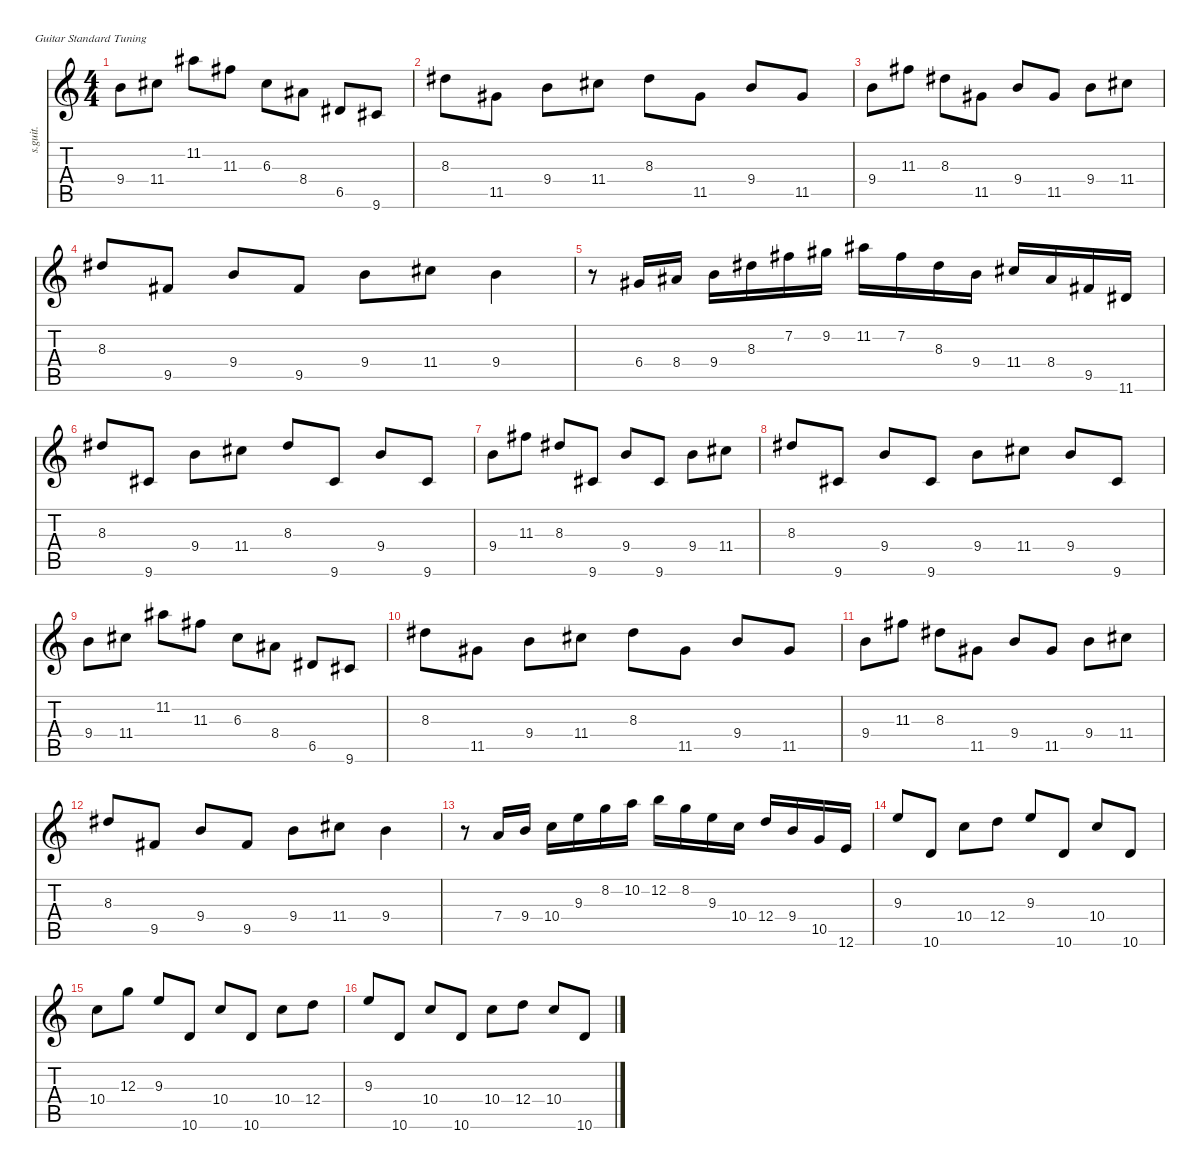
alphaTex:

\defaultSystemsLayout 4
\hideDynamics
\bracketExtendMode nobrackets
\track ("Mario" "s.guit.") {instrument distortionguitar}
\staff {score tabs}
\tuning (E4 B3 G3 D3 A2 E2)
\ts (4 4)
\tempo (185 hide)
\clef g2
\ks c
9.4.8{dy f} 11.4{acc #}.8 11.2{acc #}.8 11.3{acc #}.8 6.3{acc #}.8 8.4{acc #}.8 6.5{acc #}.8 9.6{acc #}.8 |
8.3{acc #}.8 11.5{acc #}.8 9.4.8 11.4{acc #}.8 8.3{acc #}.8 11.5{acc #}.8 9.4.8 11.5{acc #}.8 |
9.4.8 11.3{acc #}.8 8.3{acc #}.8 11.5{acc #}.8 9.4.8 11.5{acc #}.8 9.4.8 11.4{acc #}.8 |
8.3{acc #}.8 9.5{acc #}.8 9.4.8 9.5{acc #}.8 9.4.8 11.4{acc #}.8 9.4.4 |
r.8 6.4{acc #}.16 8.4{acc #}.16 9.4.16 8.3{acc #}.16 7.2{acc #}.16 9.2{acc #}.16 11.2{acc #}.16 7.2{acc #}.16 8.3{acc #}.16 9.4.16 11.4{acc #}.16 8.4{acc #}.16 9.5{acc #}.16 11.6{acc #}.16 |
8.3{acc #}.8 9.6{acc #}.8 9.4.8 11.4{acc #}.8 8.3{acc #}.8 9.6{acc #}.8 9.4.8 9.6{acc #}.8 |
9.4.8 11.3{acc #}.8 8.3{acc #}.8 9.6{acc #}.8 9.4.8 9.6{acc #}.8 9.4.8 11.4{acc #}.8 |
8.3{acc #}.8 9.6{acc #}.8 9.4.8 9.6{acc #}.8 9.4.8 11.4{acc #}.8 9.4.8 9.6{acc #}.8 |
9.4.8 11.4{acc #}.8 11.2{acc #}.8 11.3{acc #}.8 6.3{acc #}.8 8.4{acc #}.8 6.5{acc #}.8 9.6{acc #}.8 |
8.3{acc #}.8 11.5{acc #}.8 9.4.8 11.4{acc #}.8 8.3{acc #}.8 11.5{acc #}.8 9.4.8 11.5{acc #}.8 |
9.4.8 11.3{acc #}.8 8.3{acc #}.8 11.5{acc #}.8 9.4.8 11.5{acc #}.8 9.4.8 11.4{acc #}.8 |
8.3{acc #}.8 9.5{acc #}.8 9.4.8 9.5{acc #}.8 9.4.8 11.4{acc #}.8 9.4.4 |
r.8 7.4.16 9.4.16 10.4.16 9.3.16 8.2.16 10.2.16 12.2.16 8.2.16 9.3.16 10.4.16 12.4.16 9.4.16 10.5.16 12.6.16 |
9.3.8 10.6.8 10.4.8 12.4.8 9.3.8 10.6.8 10.4.8 10.6.8 |
10.4.8 12.3.8 9.3.8 10.6.8 10.4.8 10.6.8 10.4.8 12.4.8 |
9.3.8 10.6.8 10.4.8 10.6.8 10.4.8 12.4.8 10.4.8 10.6.8
